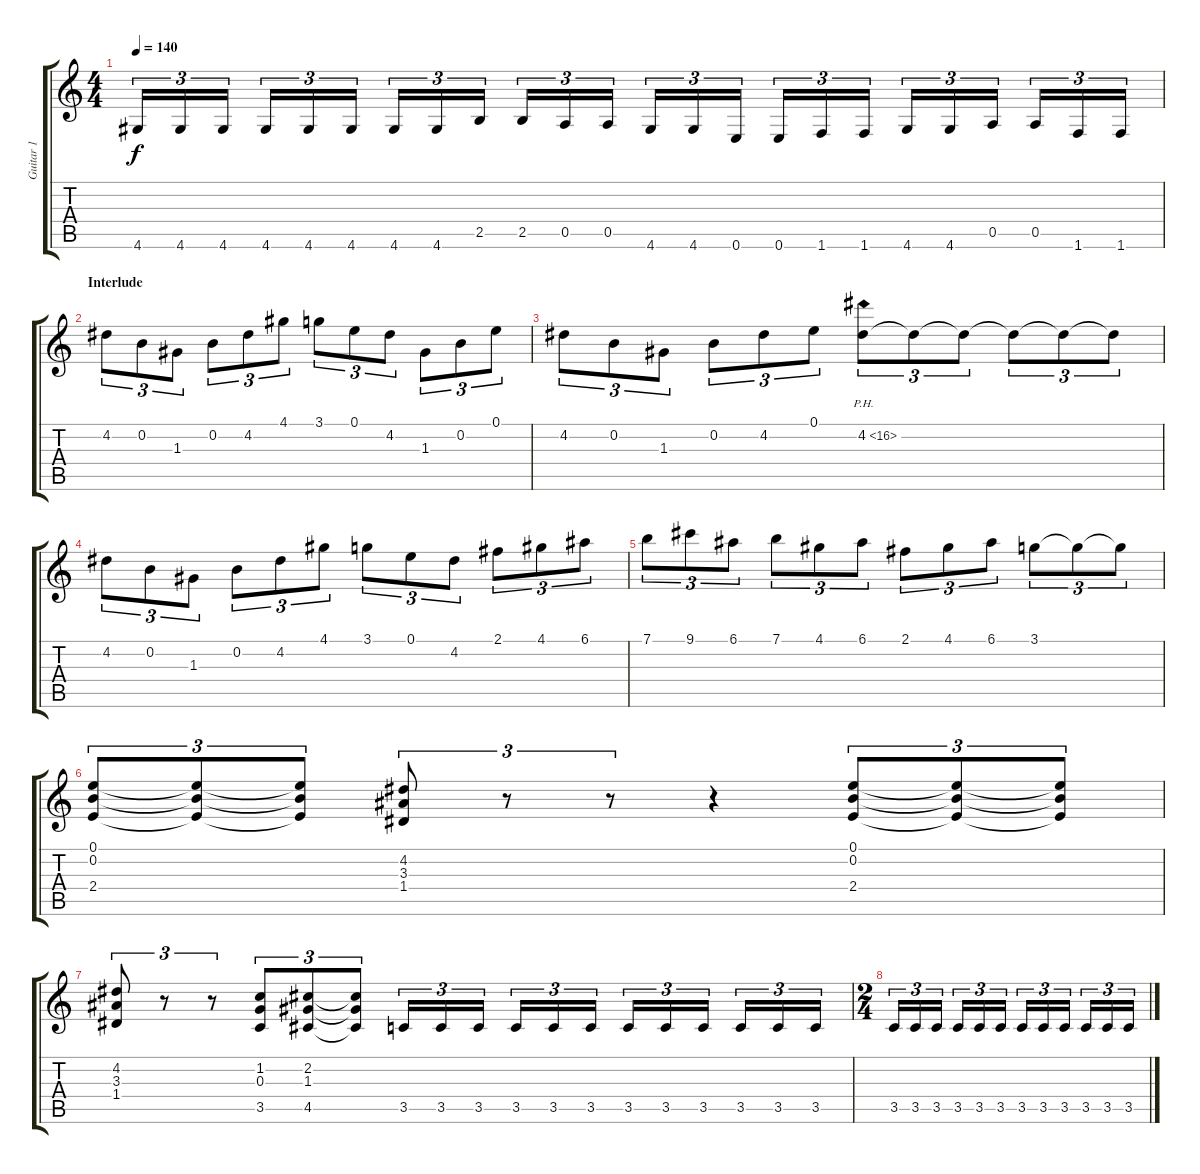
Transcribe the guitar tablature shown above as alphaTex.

\track ("Guitar 1" "Guitar 1") {instrument distortionguitar}
\staff {score tabs}
\tuning (E4 B3 G3 D3 A2 E2) {hide}
\ts (4 4)
\tempo 140
\clef g2
\ks c
4.6.16{tu (3 2) dy f} 4.6.16{tu (3 2)} 4.6.16{tu (3 2)} 4.6.16{tu (3 2)} 4.6.16{tu (3 2)} 4.6.16{tu (3 2)} 4.6.16{tu (3 2)} 4.6.16{tu (3 2)} 2.5.16{tu (3 2)} 2.5.16{tu (3 2)} 0.5.16{tu (3 2)} 0.5.16{tu (3 2)} 4.6.16{tu (3 2)} 4.6.16{tu (3 2)} 0.6.16{tu (3 2)} 0.6.16{tu (3 2)} 1.6.16{tu (3 2)} 1.6.16{tu (3 2)} 4.6.16{tu (3 2)} 4.6.16{tu (3 2)} 0.5.16{tu (3 2)} 0.5.16{tu (3 2)} 1.6.16{tu (3 2)} 1.6.16{tu (3 2)} |
\section ("" "Interlude")
4.2.8{tu (3 2)} 0.2.8{tu (3 2)} 1.3.8{tu (3 2)} 0.2.8{tu (3 2)} 4.2.8{tu (3 2)} 4.1.8{tu (3 2)} 3.1.8{tu (3 2)} 0.1.8{tu (3 2)} 4.2.8{tu (3 2)} 1.3.8{tu (3 2)} 0.2.8{tu (3 2)} 0.1.8{tu (3 2)} |
4.2.8{tu (3 2)} 0.2.8{tu (3 2)} 1.3.8{tu (3 2)} 0.2.8{tu (3 2)} 4.2.8{tu (3 2)} 0.1.8{tu (3 2)} 4.2{ph 12}.8{tu (3 2)} 4.2{t}.8{tu (3 2)} 4.2{t}.8{tu (3 2)} 4.2{t}.8{tu (3 2)} 4.2{t}.8{tu (3 2)} 4.2{t}.8{tu (3 2)} |
4.2.8{tu (3 2)} 0.2.8{tu (3 2)} 1.3.8{tu (3 2)} 0.2.8{tu (3 2)} 4.2.8{tu (3 2)} 4.1.8{tu (3 2)} 3.1.8{tu (3 2)} 0.1.8{tu (3 2)} 4.2.8{tu (3 2)} 2.1.8{tu (3 2)} 4.1.8{tu (3 2)} 6.1.8{tu (3 2)} |
7.1.8{tu (3 2)} 9.1.8{tu (3 2)} 6.1.8{tu (3 2)} 7.1.8{tu (3 2)} 4.1.8{tu (3 2)} 6.1.8{tu (3 2)} 2.1.8{tu (3 2)} 4.1.8{tu (3 2)} 6.1.8{tu (3 2)} 3.1.8{tu (3 2)} 3.1{t}.8{tu (3 2)} 3.1{t}.8{tu (3 2)} |
(0.1 0.2 2.4).8{tu (3 2)} (0.1{t} 0.2{t} 2.4{t}).8{tu (3 2)} (0.1{t} 0.2{t} 2.4{t}).8{tu (3 2)} (4.2 3.3 1.4).8{tu (3 2)} r.8{tu (3 2)} r.8{tu (3 2)} r.4 (0.1 0.2 2.4).8{tu (3 2)} (0.1{t} 0.2{t} 2.4{t}).8{tu (3 2)} (0.1{t} 0.2{t} 2.4{t}).8{tu (3 2)} |
(4.2 3.3 1.4).8{tu (3 2)} r.8{tu (3 2)} r.8{tu (3 2)} (1.2 0.3 3.5).8{tu (3 2)} (2.2 1.3 4.5).8{tu (3 2)} (2.2{t} 1.3{t} 4.5{t}).8{tu (3 2)} 3.5.16{tu (3 2)} 3.5.16{tu (3 2)} 3.5.16{tu (3 2)} 3.5.16{tu (3 2)} 3.5.16{tu (3 2)} 3.5.16{tu (3 2)} 3.5.16{tu (3 2)} 3.5.16{tu (3 2)} 3.5.16{tu (3 2)} 3.5.16{tu (3 2)} 3.5.16{tu (3 2)} 3.5.16{tu (3 2)} |
\ts (2 4)
3.5.16{tu (3 2)} 3.5.16{tu (3 2)} 3.5.16{tu (3 2)} 3.5.16{tu (3 2)} 3.5.16{tu (3 2)} 3.5.16{tu (3 2)} 3.5.16{tu (3 2)} 3.5.16{tu (3 2)} 3.5.16{tu (3 2)} 3.5.16{tu (3 2)} 3.5.16{tu (3 2)} 3.5.16{tu (3 2)}
